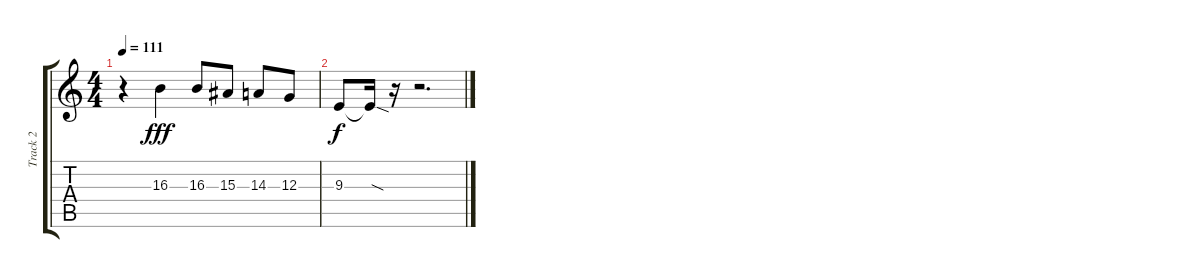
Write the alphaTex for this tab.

\track ("Track 2" "Track 2") {instrument trombone}
\staff {score tabs}
\tuning (E4 B3 G3 D3 A2 E2) {hide}
\ts (4 4)
\tempo 111
\clef g2
\ks c
r.4{dy fff} 16.3.4 16.3.8 15.3.8 14.3.8 12.3.8 |
9.3.8{dy f} 9.3{sod t}.16 r.16 r.2{d}
